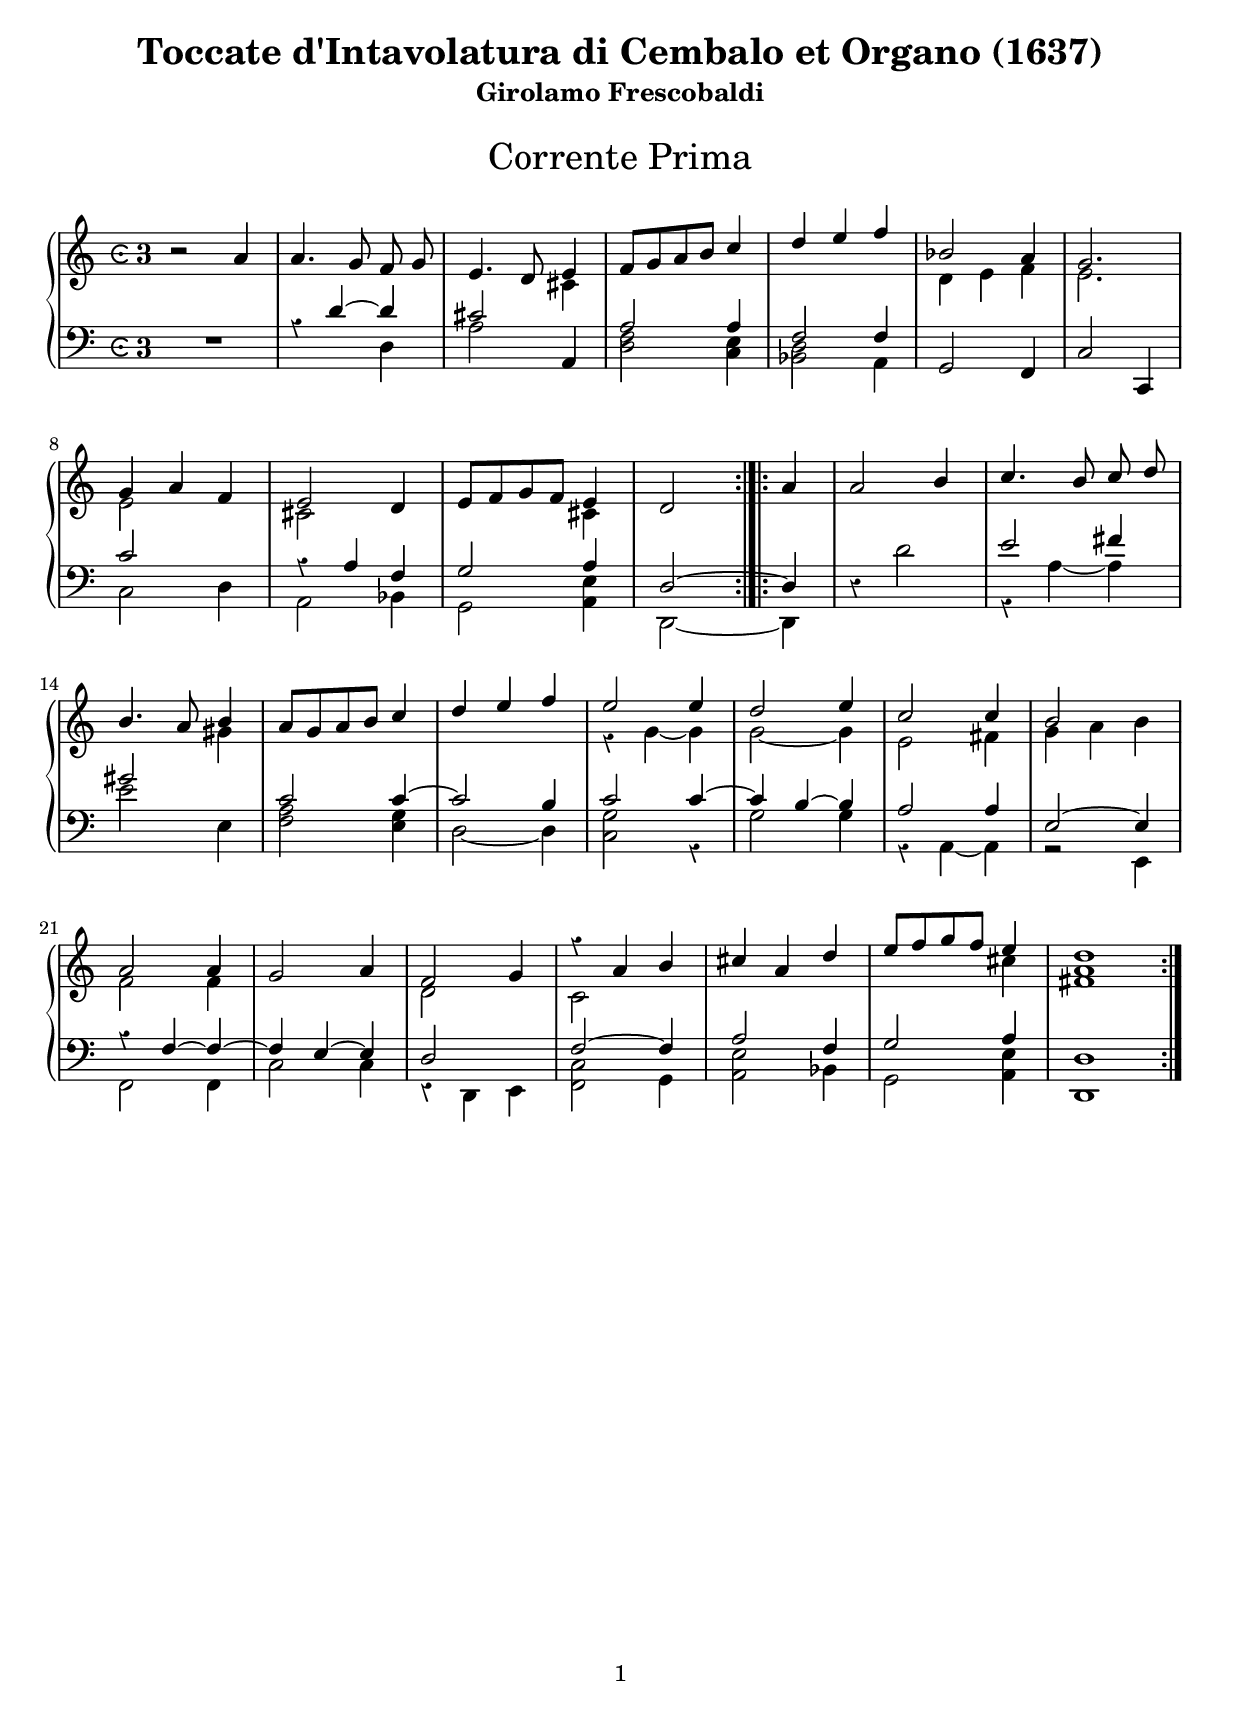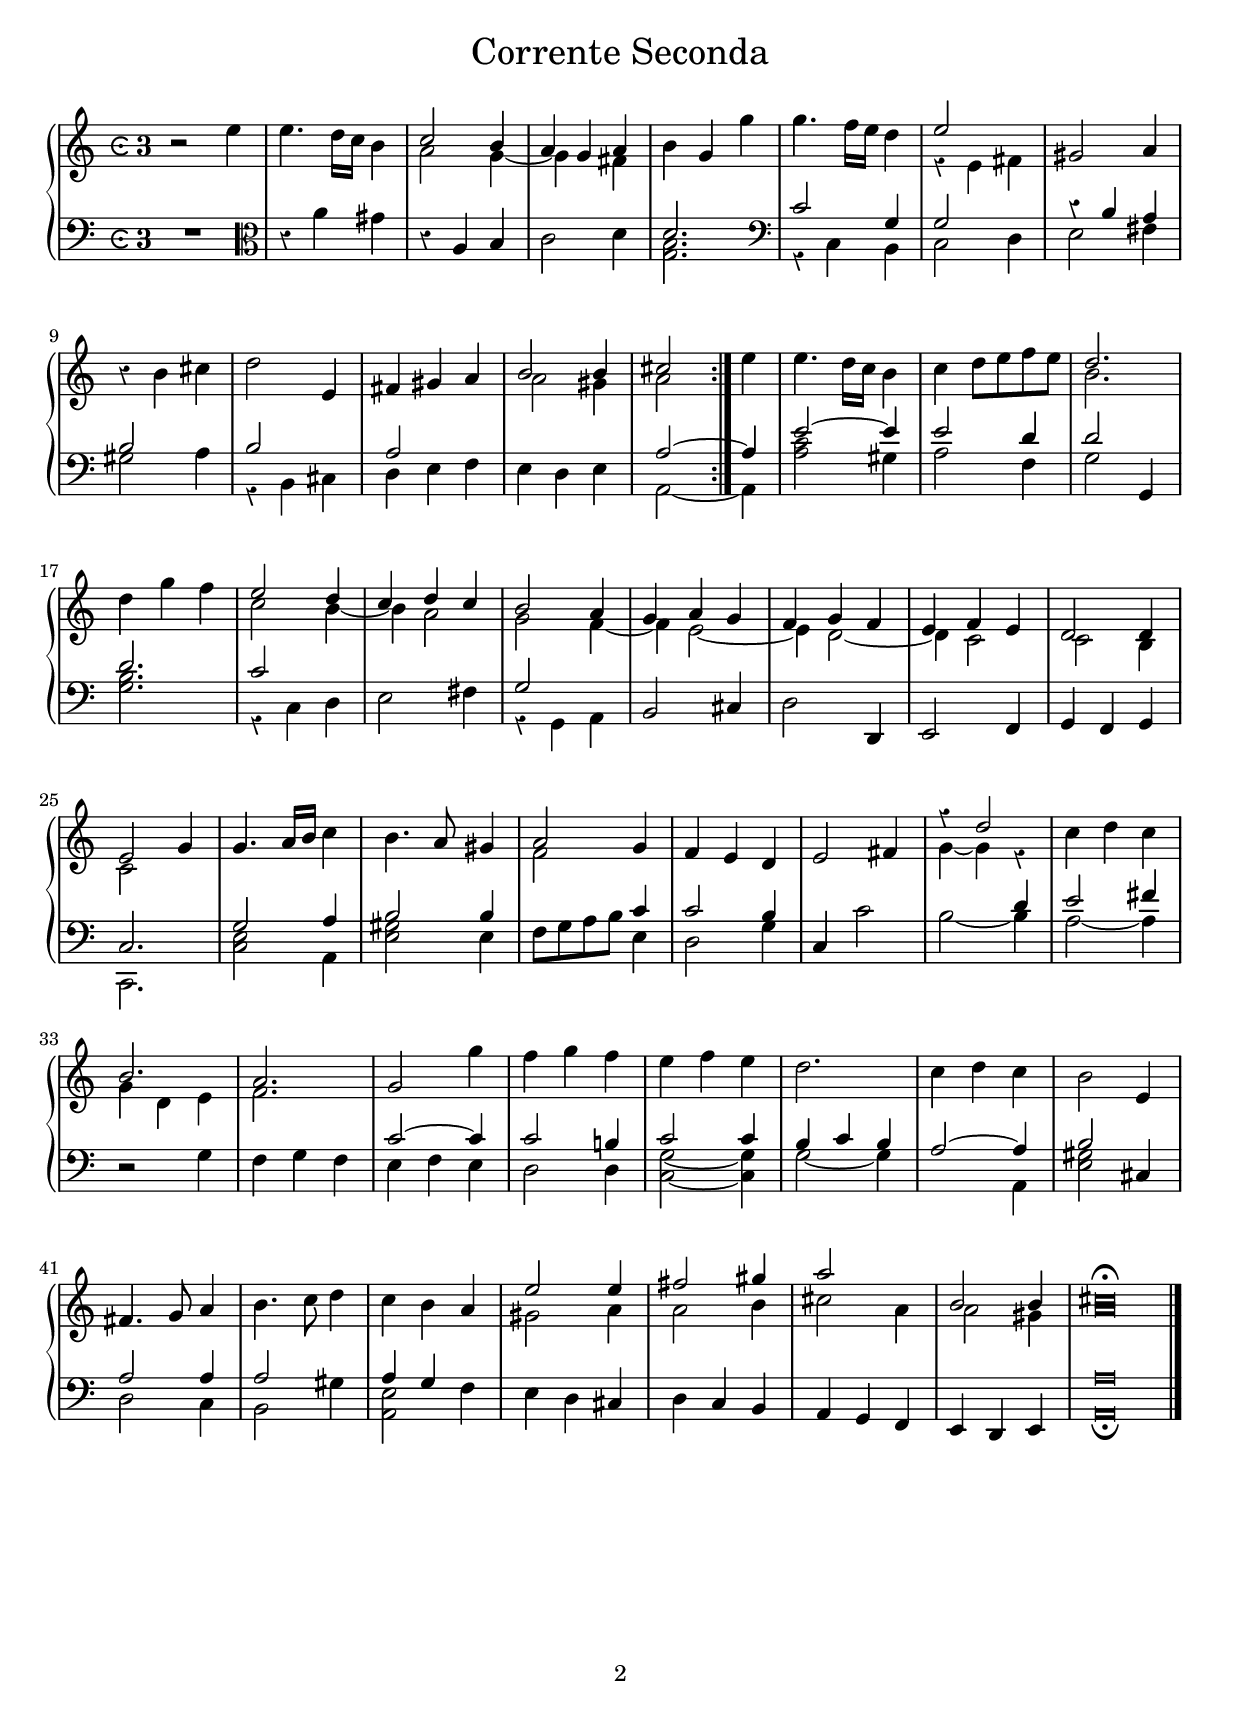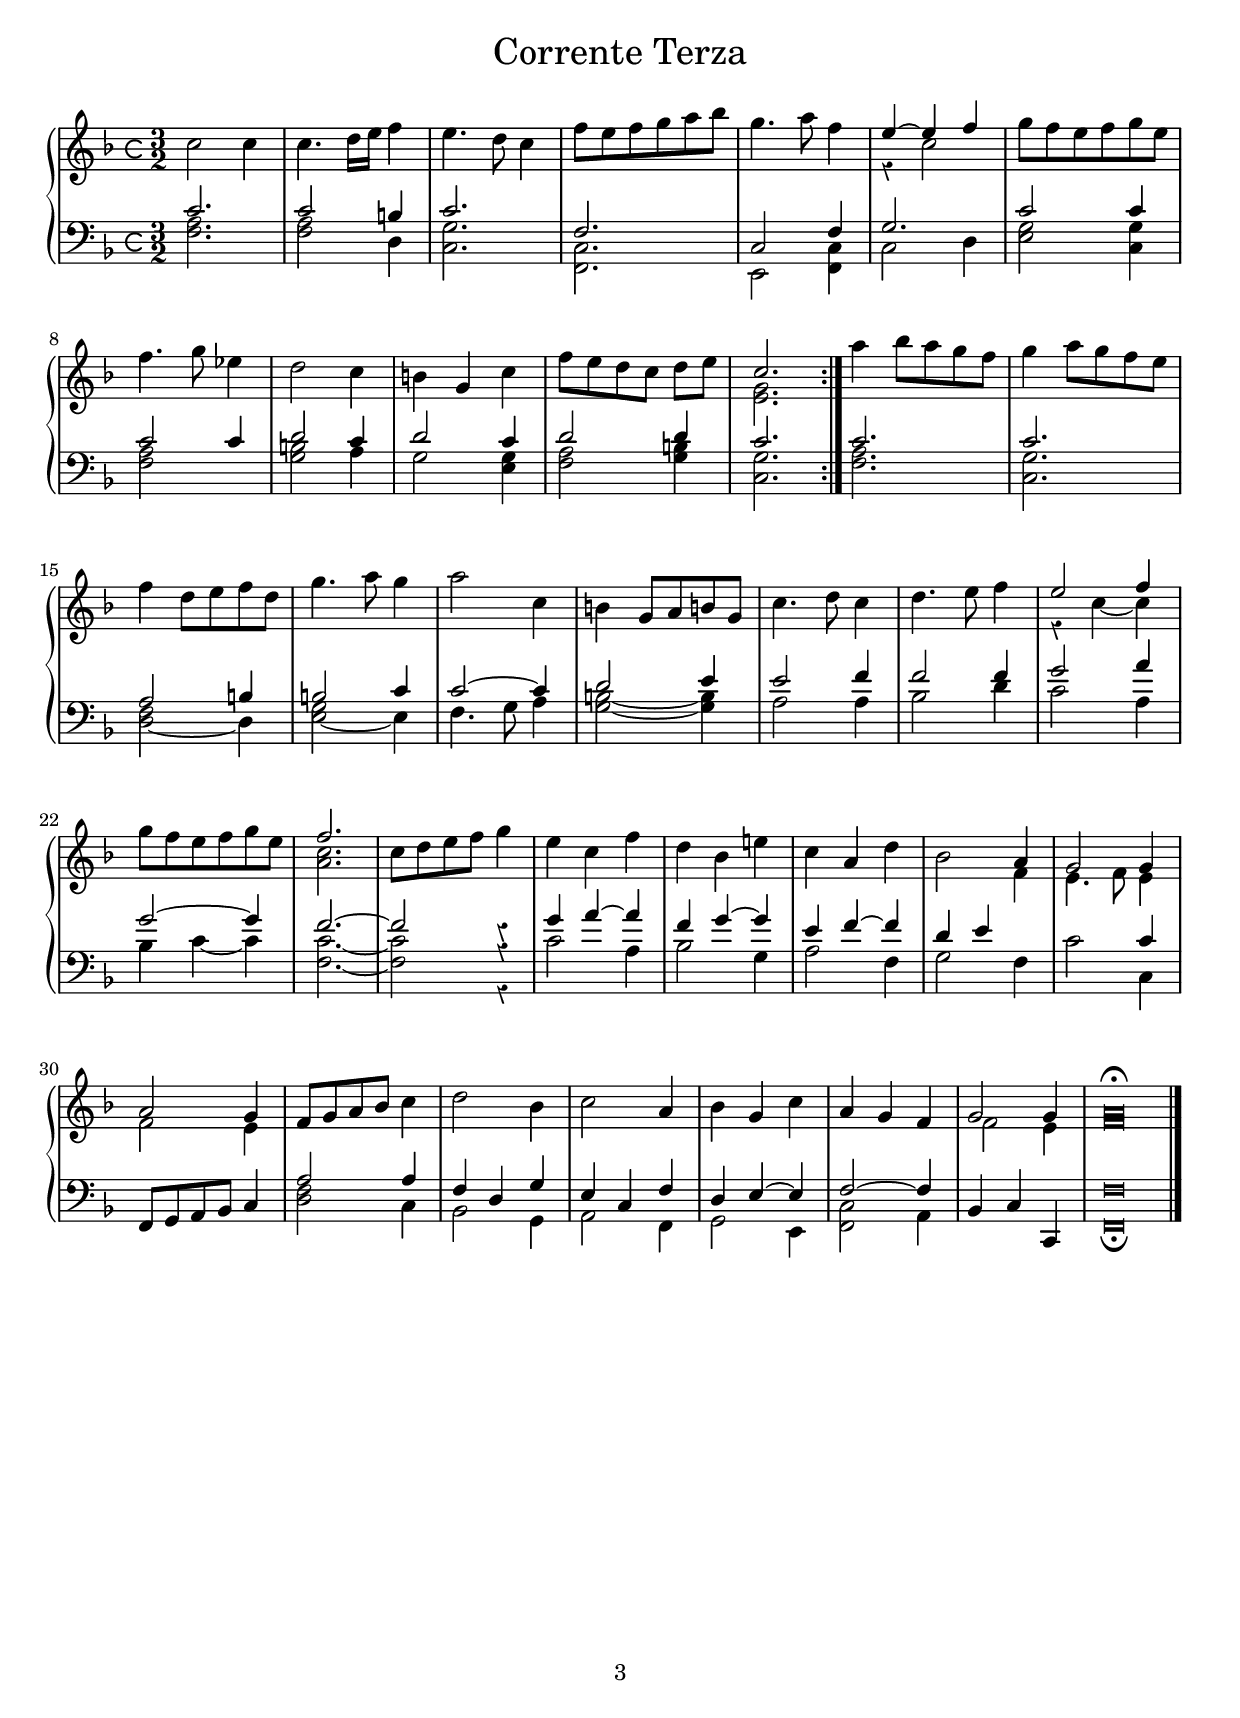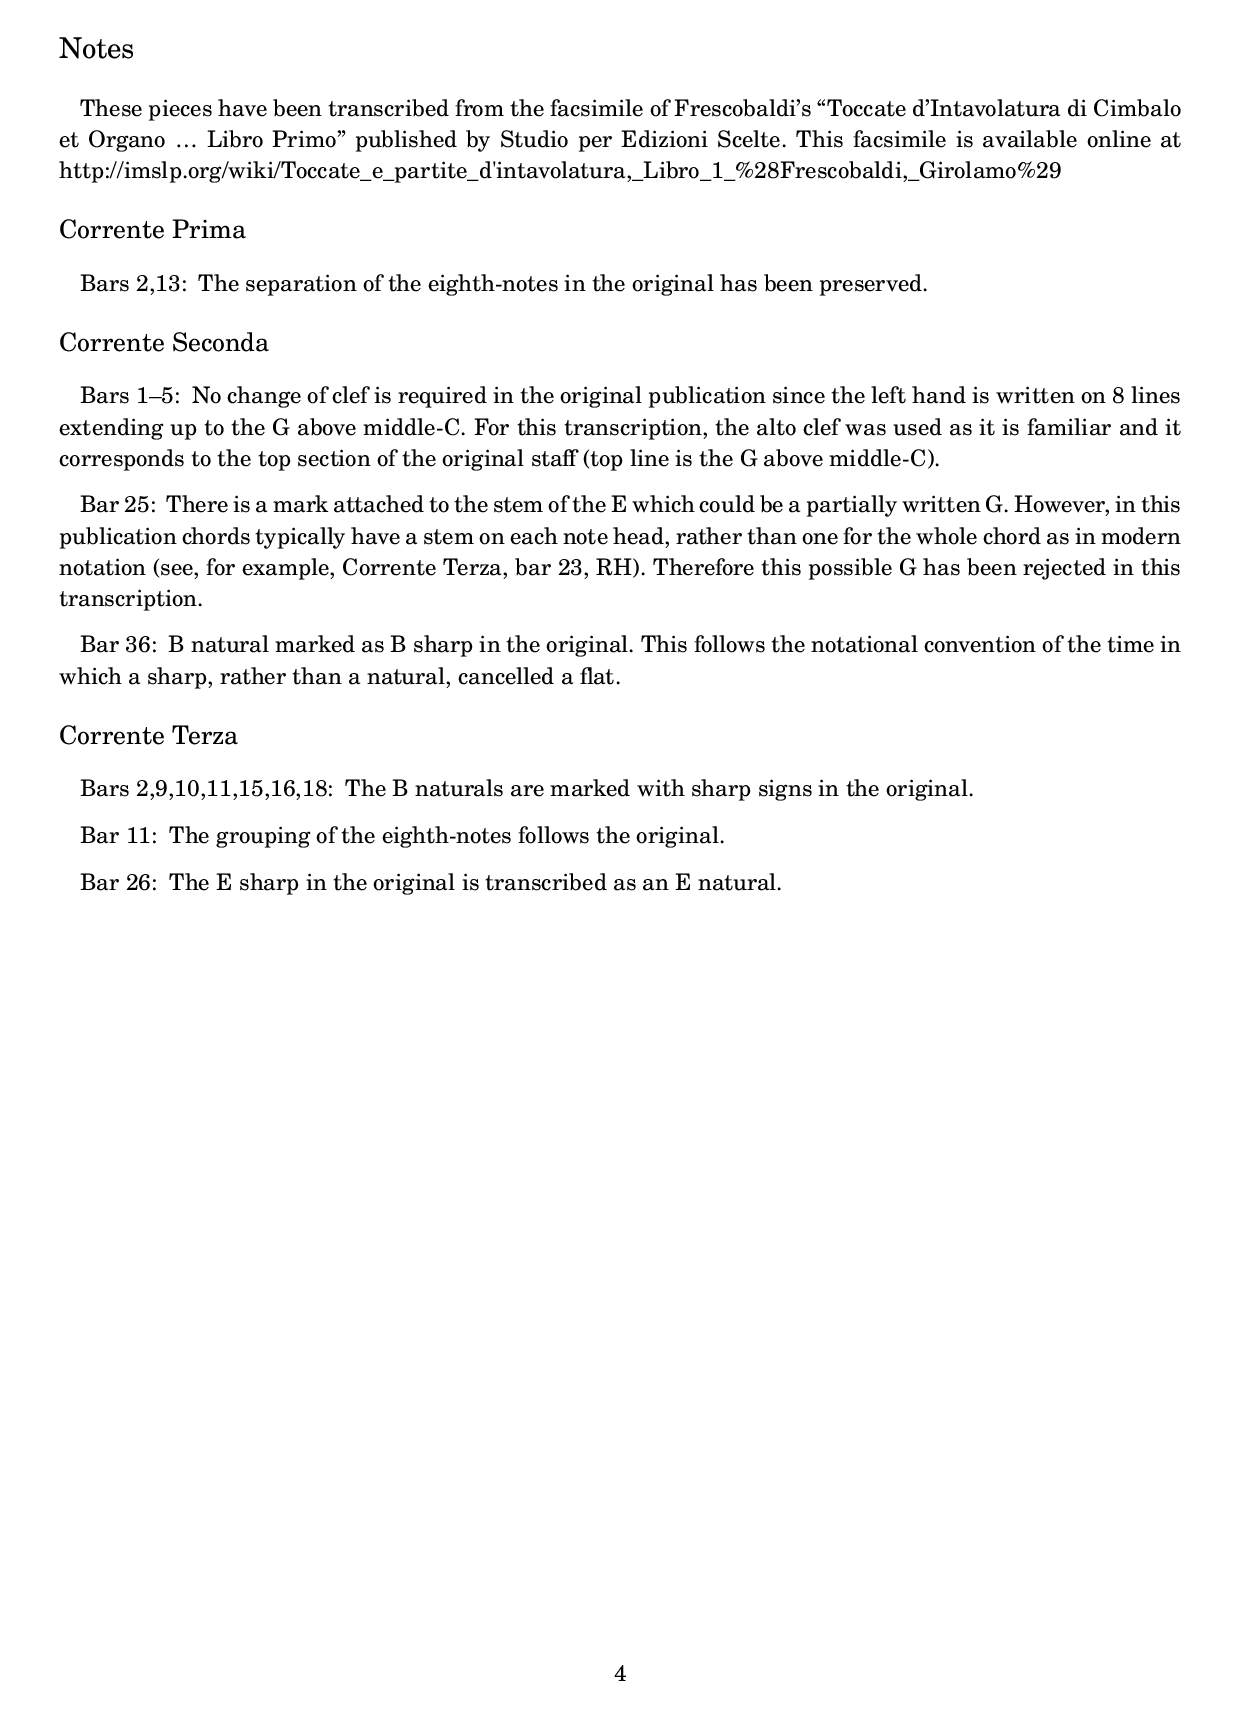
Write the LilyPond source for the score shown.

\version "2.18.2"
\language "english"

#(set-default-paper-size "a4")

\paper {
	top-margin = .9\cm
	bottom-margin = .8\cm
	%system-count = #6
	max-systems-per-page = 6
	ragged-bottom = ##t
	system-system-spacing #'basic-distance = #13
	print-all-headers = ##t

	% Page numbers bottom, centered
	% From Lilypond Notation Reference section 3.2.2 Custom titles headers and footers
	print-page-number = ##t
	print-first-page-number = ##t
	oddHeaderMarkup = \markup \null
	evenHeaderMarkup = \markup \null
	oddFooterMarkup = \markup {
		\fill-line {
			\on-the-fly \print-page-number-check-first
			\fromproperty #'page:page-number-string
		}
	}
	evenFooterMarkup = \oddFooterMarkup
	}

\layout {
 	indent = #0
}


% Commands for combined mensural/digial time signatures
% Modified from http://lsr.di.unimi.it/LSR/Snippet?id=725
#(define ((double-time-signature glyph a b) grob)
   (grob-interpret-markup grob
          (markup #:override '(baseline-skip . 1.8) #:number
                  (#:line ((markup (#:fontsize 1 #:musicglyph glyph))
                           (#:fontsize 0 #:column (a b)))))))

% Variant for single digit
#(define ((double-time-signature-single glyph a) grob)
   (grob-interpret-markup grob
          (markup #:number
                  (#:line ((markup (#:fontsize 1 #:musicglyph glyph))
                           #:vcenter (#:fontsize 0 a))))))


% markuplist command
% From http://lilypond.org/doc/v2.18/Documentation/snippets/text
#(define-markup-list-command (paragraph layout props args) (markup-list?)
  (interpret-markup-list layout props
   (make-justified-lines-markup-list (cons (make-hspace-markup 2) args))))


% Global title
\header {
	title = "Toccate d'Intavolatura di Cembalo et Organo (1637)"
	subtitle = "Girolamo Frescobaldi"
	composer = " " % To make space below title
}


%%%%%%%%%%%%%%%%%%%%%%
%%  Corrente Prima  %%
%%%%%%%%%%%%%%%%%%%%%%

CorrI_upst = \relative c'' {
	\clef treble
	\time 3/4
	\once \override Score.TimeSignature.stencil = #(double-time-signature-single "timesig.neomensural64" "3")
	r2 a4 | a4. \autoBeamOff g8 f g \autoBeamOn |
	e4. d8 <<e4 \\ cs>>| \override Stem.direction=#UP f8 g a b c4 |
	d e f \revert Stem.directon | <<{bf,2 a4} \\ {d, e f}>> |
	<< g2. \\ e>> | \break << {g4 a} \\ e2>> f4 |
	<<e2 \\ cs>> d4 | e8 f g f <<e4 \\cs >> |
	d2 \bar ":|.|:" a'4 | a2 b4 |
	c4. \autoBeamOff b8 c d \autoBeamOn | \break b4. a8 <<b4 \\ gs>> |
	a8 g a b c4 | d e f |
	<<{e2 e4} \\ {r4 g, ~ g}>> | <<{d'2 e4} \\ {g,2 ~ g4}>> |
	<<{c2 c4} \\ {e,2 fs4}>> | <<{b2 s4} \\ {g4 a b}>> | \break
	<<{a2 a4} \\ {f2 f4}>> | g2 a4 |
	<<{f2 g4} \\ {d2 s4}>> | <<{r4 a' b} \\ {c,2 s4}>> |
	cs'4 a d | e8 f g f <<e4 \\ cs>> |
	<<d1*3/4 a fs>>
	\bar ":|."
	}

CorrI_downst = \relative c' {
	\clef bass
	R2. | << {r4 d ~ d } \\ {s2 d,4}>> |
	<<cs'2 \\ a>> a,4 | <<a'2 \\ f d>> <<a'4 \\ e c>> |
	<<f2 \\ d bf>> <<f'4 \\ a,>> | g2 f4 |
	c'2 c,4 | <<c''2 \\ c,>> d4 |
	<<{r a'4 f} \\ {a,2 bf4}>> | <<g'2 \\ g,>> <<a'4 \\ e a,>> |
	<<{d2 ~ d4} \\ {d,2 ~ d4}>> | r4 d''2 |
	<<{e2 fs4} \\ {r4 a, ~ a}>> | <<gs'2 \\ e>> e,4 |
	<<c'2 \\ a f>> <<c'4 ~ \\ g e>> | <<c'2 \\ d, ~>> <<b'4 \\ d,>> |
	<<c'2 \\ g c,>> <<c'4 ~ \\ r>> | <<{c4 b ~ b} \\ {g2 g4}>> |
	<<{a2 a4} \\ {r4 a, ~ a}>> | <<{e'2 ~ e4} \\ {r2 e,4}>> |
	<<{r4 f' ~ f ~} \\ {f,2 f4}>> | <<{f'4 e ~ e} \\ {c2 c4}>> |
	<<{d2 s4} \\ {r4 d, e}>> | <<f'2 ~ \\ c f,>> <<f'4 \\ g,>> |
	<<a'2 \\ e a,>> <<f'4 \\ bf,>> | <<g'2 \\ g,>> <<a'4 \\ e a,>> |
	<<d1*3/4 d,>>
	}


\score {
	\header {
		title = \markup {\medium "Corrente Prima" }
		composer = ##f
		subtitle = ##f
	}
	\new PianoStaff <<
	\new Staff = "up" {
		#(set-accidental-style 'forget)
		\override Staff.Rest.style = #'classical
		\override Staff.NoteHead.style = #'baroque
		\override Script.padding = #0.55
		\CorrI_upst
		}
	\new Staff = "down" {
		#(set-accidental-style 'forget)
		\override Staff.Rest.style = #'classical
		\override Staff.NoteHead.style = #'baroque
		\override Script.padding = #0.2
		\CorrI_downst
		}
	>>
}


\pageBreak

%%%%%%%%%%%%%%%%%%%%%%%%
%%  Corrente Seconda  %%
%%%%%%%%%%%%%%%%%%%%%%%%

CorrII_upst = \relative c'' {
	\clef treble
	\time 3/4
	\once \override Score.TimeSignature.stencil = #(double-time-signature-single "timesig.neomensural64" "3")
	r2 e4 | e4. d16 c b4 |
	<<{c2 b4} \\ {a2 g4 ~ }>> | <<a \\ g>> g <<a \\ fs>> |
	b g g' | g4. f16 e d4 |
	<<{e2 s4} \\ {r4 e, fs}>> | gs2 a4 | \break
	r b cs | d2 e,4 |
	fs gs a | <<{b2 b4} \\ {a2 gs4}>> |
	<<cs2 \\ a>> \bar ":|." e'4 | e4. d16 c b4 |
	c4 d8 e f e | <<d2. \\ b>> | \break
	d4 g f | <<{e2 d4} \\ {c2 b4~}>> |
	<<{c4 d c} \\ {b4 a2}>> | <<{b2 a4} \\ {g2 f4~}>> |
	<<{g4 a g} \\ {f4 e2~}>> | <<{f4 g f} \\ {e4 d2~}>> |
	<<{e4 f e} \\ {d4 c2}>> | <<{d2 d4} \\ {c2 b4}>> | \break
	<<{e2 g4} \\ {c,2 s4}>> | g'4. a16 b c4 |
	b4. a8 gs4 | <<{a2 g4} \\ {f2 s4}>> |
	f4 e d | e2 fs4 |
	<<{r4 d'2} \\ {g,4 ~ g r}>> | c4 d c | \break
	<<b2. \\ {g4 d e}>> | <<a2. \\ f>> |
	g2 g'4 | f g f |
	e f e | d2. |
	c4 d c | b2 e,4 | \break
	fs4. g8 a4 | b4. c8 d4 |
	c b a | <<{e'2 e4} \\ {gs,2 a4}>> |
	<<{fs'2 gs4} \\ {a,2 b4}>> | <<{a'2 s4} \\ {cs,2 a4}>> |
	<<{b2 b4} \\ {a2 gs4}>> | <<cs\breve*3/8\fermata \\ a>>
	\bar "|."
	}

CorrII_downst = \relative c'' {
	\clef bass
	R2. | \clef alto r4 a gs |
	r a, b | c2 d4 |
	<<d2. \\ b g>> | \clef bass <<{c2 g4} \\ {r4 c, b}>> |
	<< g'2 \\ c, >> d4 | <<{r4 b' a} \\ {e2 fs4}>> |
	<<b2 \\ gs>> a4 | <<{b2 s4} \\ {r4 b, cs}>> |
	<<{a'2 s4} \\ {d,4 e f}>> | e d e |
	<<{a2 ~ a4} \\ {a,2 ~ a4}>> | <<e''2 ~ \\ c a>> <<e'4 \\ gs,>> |
	<<{e'2 d4} \\ {a2 f4}>> | <<d'2 \\ g,>> g,4 |
	<<d''2. \\ b g>> | <<{c2 s4} \\ {r4 c, d}>> |
	e2 fs4 | <<{g2 s4} \\ {r4 g, a}>> |
	b2 cs4 | d2 d,4 |
	e2 f4 | g f g |
	<<c2. \\ c,>> | <<g''2 \\ e  c>> <<a'4 \\ a,>> |
	<<b'2 \\ gs  e>> <<b'4 \\ e,>> | f8 g a b << c4 \\ e,>> |
	<<{c'2 b4} \\ {d,2 g4}>> | c,4 c'2 |
	<<{s2 d4} \\ {b2 ~ b4}>> | <<{e2 fs4} \\ {a,2 ~ a4}>> |
	r2 g4 | f g f |
	<<{c'2 ~ c4} \\ {e,4 f e}>> | <<{c'2 b!4} \\ {d,2 d4}>> |
	<<{c'2 c4} \\ {g2 ~ g4} {c,2 ~ c4}>> | <<{b'4 c b} \\ {g2 ~ g4}>> |
	<<{a2 ~ a4} \\ {s2 a,4}>> | <<b'2 \\ gs e>> cs4 |
	<<{a'2 a4} \\ {d,2 c4}>> | <<a'2 \\ b,>> gs'4 |
	<<{a4 g} \\ e2 a,>> f'4 | e4 d cs |
	d c b | a g f |
	e d e | <<a'\breve*3/8 \\ a,\fermata>>
	}


\score {
	\header {
		title = \markup {\medium "Corrente Seconda" }
		composer = ##f
		subtitle = ##f
	}
	\new PianoStaff <<
	\new Staff = "up" {
		#(set-accidental-style 'forget)
		\override Staff.Rest.style = #'classical
		\override Staff.NoteHead.style = #'baroque
		\override Script.padding = #0.55
		\CorrII_upst
		}
	\new Staff = "down" {
		#(set-accidental-style 'forget)
		\override Staff.Rest.style = #'classical
		\override Staff.NoteHead.style = #'baroque
		\override Script.padding = #0.2
		\CorrII_downst
		}
	>>
}


\pageBreak

%%%%%%%%%%%%%%%%%%%%%%
%%  Corrente Terza  %%
%%%%%%%%%%%%%%%%%%%%%%

CorrIII_upst = \relative c'' {
	\clef treble
	\key f \major
	\time 3/4
	\once \override Score.TimeSignature.stencil = #(double-time-signature  "timesig.neomensural44" "3" "2")
	c2 c4 | c4. d16 e f4 |
	e4. d8 c4 | f8 e f g a bf |
	g4. a8 f4 | << {e4 ~ e f} \\ {r4 c2}>> |
	g'8 f e f g e | f4. g8 ef4 |
	d2 c4 | b g c |
	f8 e d c d[ e] | <<c2. \\ g e>> |
	\bar ":|."
	a'4 bf8  a g f | g4 a8 g f e |
	f4 d8 e f d | g4. a8 g4 |
	a2 c,4 | b g8 a b! g |
	c4. d8 c4 | d4. e8 f4 |
	<<{e2 f4} \\ {r4 c ~ c}>> | g'8 f e f g e |
	<<f2. \\ c a>> | c8 d e f g4 |
	e c f | d bf e! |
	c a d | bf2 <<a4 \\ f>> |
	<<{g2 g4} \\ {e4. f8 e4}>> | <<{a2 g4} \\ {f2 e4}>> |
	f8 g a bf c4 | d2 bf4 |
	c2 a4 | bf g c |
	a g f | <<{g2 g4} \\ {f2 e4}>> |
	<<a\breve*3/8\fermata \\ f>>
	\bar "|."
	}

CorrIII_downst = \relative c' {
	\clef bass
	\key f \major
	<<c2. \\ a f>> | <<c'2 \\ a f>> <<b4 \\ d,>> |
	<<c'2. \\ g c,>> | <<f2. \\ c f,>> |
	<<c'2 \\ e,>> <<f'4 \\ c f,>> | << g'2. \\ {c,2 d4}>> |
	<<c'2 \\ g e>> <<c'4 \\ g c,>> | <<c'2 \\ a f>> <<c'4 \\ s>> |
	<<d2 \\ b g>> <<c4 \\ a>> | <<d2 \\ g,>> <<c4 \\ g e>> |
	<<d'2 \\ a f>> <<d'4 \\ b g>> | <<c2. \\ g c,>> |
	<<c'2. \\ a f>> | <<c'2. \\ g c,>> |
	<<a'2 \\ f d~>> <<b'4 \\ d,>> | <<b'2 \\ g e~>> <<c'4 \\ e,>> |
	<<{c'2~ c4} \\ {f,4. g8 a4}>> | <<d2 \\ b~ g~>> <<e'4 \\ b g>> |
	<<{e'2 f4} \\ {a,2 a4}>> | <<{f'2 f4} \\ {bf,2 d4}>> |
	<<{g2 a4} \\ {c,2 a4}>> | <<{g'2 ~ g4} \\ {bf,4 c ~ c}>> |
	<<f2. ~ \\ c ~ f, ~ >> | <<f'2 \\ c f,>> <<r4 \\ r \\ r >> |
	<<{g'4 a ~ a} \\ {c,2 a4}>> | <<{f'4 g ~ g} \\ {bf,2 g4}>> |
	<<{e'4 f ~ f} \\ {a,2 f4}>> | <<{d'4 e s} \\{g,2 f4}>> |
	c'2 <<c4 \\ c,>> | f,8 g a bf c4 |
	<<a'2 \\ f d>> <<a'4 \\ c,>> | <<{f4 d g} \\ {bf,2 g4}>> |
	<<{e'4 c f} \\ {a,2 f4}>> | <<{d'4 e ~ e} \\ {g,2 e4}>> |
	<<f'2 ~\\ c f,>> <<f'4 \\ a,>> | bf4 c c, |
	<<f'\breve*3/8 \\ f,\fermata>> |
	}


\score {
	\header {
		title = \markup {\medium "Corrente Terza" }
		composer = ##f
		subtitle = ##f
	}
	\new PianoStaff <<
	\new Staff = "up" {
		#(set-accidental-style 'forget)
		\override Staff.Rest.style = #'classical
		\override Staff.NoteHead.style = #'baroque
		\override Script.padding = #0.55
		\CorrIII_upst
		}
	\new Staff = "down" {
		#(set-accidental-style 'forget)
		\override Staff.Rest.style = #'classical
		\override Staff.NoteHead.style = #'baroque
		\override Script.padding = #0.2
		\CorrIII_downst
		}
	>>
}

\pageBreak


%%%%%%%%%%%%%
%%  Notes  %%
%%%%%%%%%%%%%

\markup \fontsize #2 \medium "Notes"

\markuplist {
\vspace #1
\paragraph {
	   These pieces have been transcribed from the facsimile of
	   Frescobaldi’s “Toccate d’Intavolatura di Cimbalo et Organo
	   … Libro Primo” published by Studio per Edizioni Scelte.
	   This facsimile is available online at
	   http://imslp.org/wiki/Toccate_e_partite_d'intavolatura,_Libro_1_%28Frescobaldi,_Girolamo%29
	   }

\vspace #1

\fontsize #1 \medium "Corrente Prima"
\vspace #1
\paragraph {
	   Bars 2,13:\hspace #0.5 The separation of the eighth-notes
	   in the original has been preserved.
	   }

\vspace #1

\fontsize #1 \medium "Corrente Seconda"
\vspace #1
\paragraph {
	Bars 1–5:\hspace #0.5 No change of clef is required in the
	original publication since the left hand is written on 8 lines
	extending up to the G above middle-C. For this transcription,
	the alto clef was used as it is familiar and it corresponds to
	the top section of the original staff (top line is the G above
	middle-C).
	}
\vspace #0.5
\paragraph {
	Bar 25:\hspace #0.5 There is a mark attached to the stem of
	the E which could be a partially written G. However, in this
	publication chords typically have a stem on each note head,
	rather than one for the whole chord as in modern notation
	(see, for example, Corrente Terza, bar 23, RH). Therefore this
	possible G has been rejected in this transcription.
	}
\vspace #0.5
\paragraph {
	Bar 36:\hspace #0.5 B natural marked as B sharp in the
	original. This follows the notational convention of the time
	in which a sharp, rather than a natural, cancelled a flat.
	}

\vspace #1

\fontsize #1 \medium "Corrente Terza"
\vspace #1
\paragraph{
	Bars 2,9,10,11,15,16,18:\hspace #0.5 The B naturals are marked
	with sharp signs in the original.
	}
\vspace #0.5
\paragraph{
	Bar 11:\hspace #0.5 The grouping of the eighth-notes follows
	the original.
	}
\vspace #0.5
\paragraph{
	Bar 26:\hspace #0.5 The E sharp in the original is transcribed
	as an E natural.
	}
}
